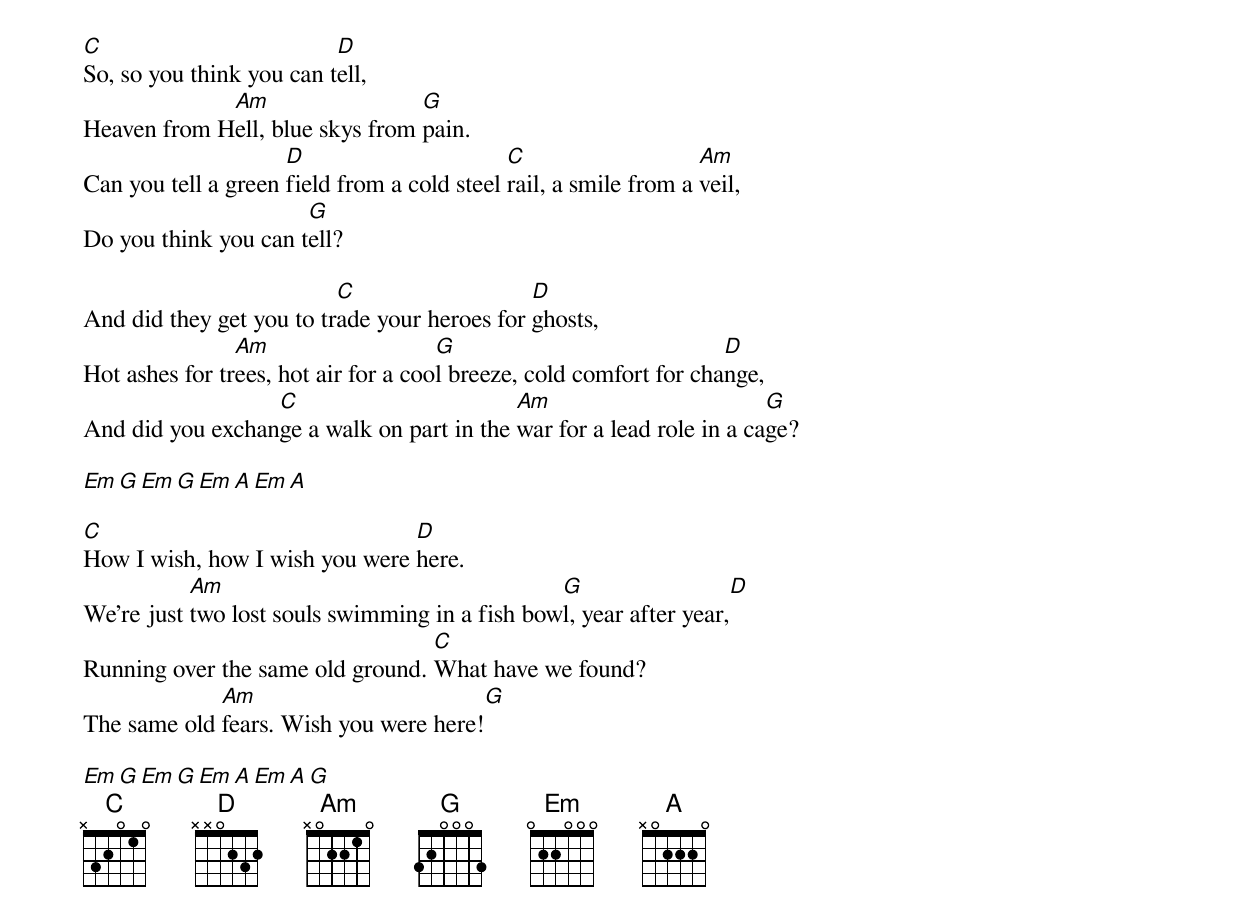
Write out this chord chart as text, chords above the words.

C                         D
So, so you think you can tell,
             Am                  G
Heaven from Hell, blue skys from pain.
                     D                       C                    Am
Can you tell a green field from a cold steel rail, a smile from a veil,
                      G
Do you think you can tell?

                          C                   D
And did they get you to trade your heroes for ghosts,
                Am                    G                             D
Hot ashes for trees, hot air for a cool breeze, cold comfort for change,
                  C                        Am                         G
And did you exchange a walk on part in the war for a lead role in a cage?

Em  G  Em  G  Em  A  Em  A

C                               D
How I wish, how I wish you were here.
           Am                                   G                    D
We're just two lost souls swimming in a fish bowl, year after year,
                                  C
Running over the same old ground. What have we found?
             Am                         G
The same old fears. Wish you were here!

Em  G  Em  G  Em  A  Em  A  G
